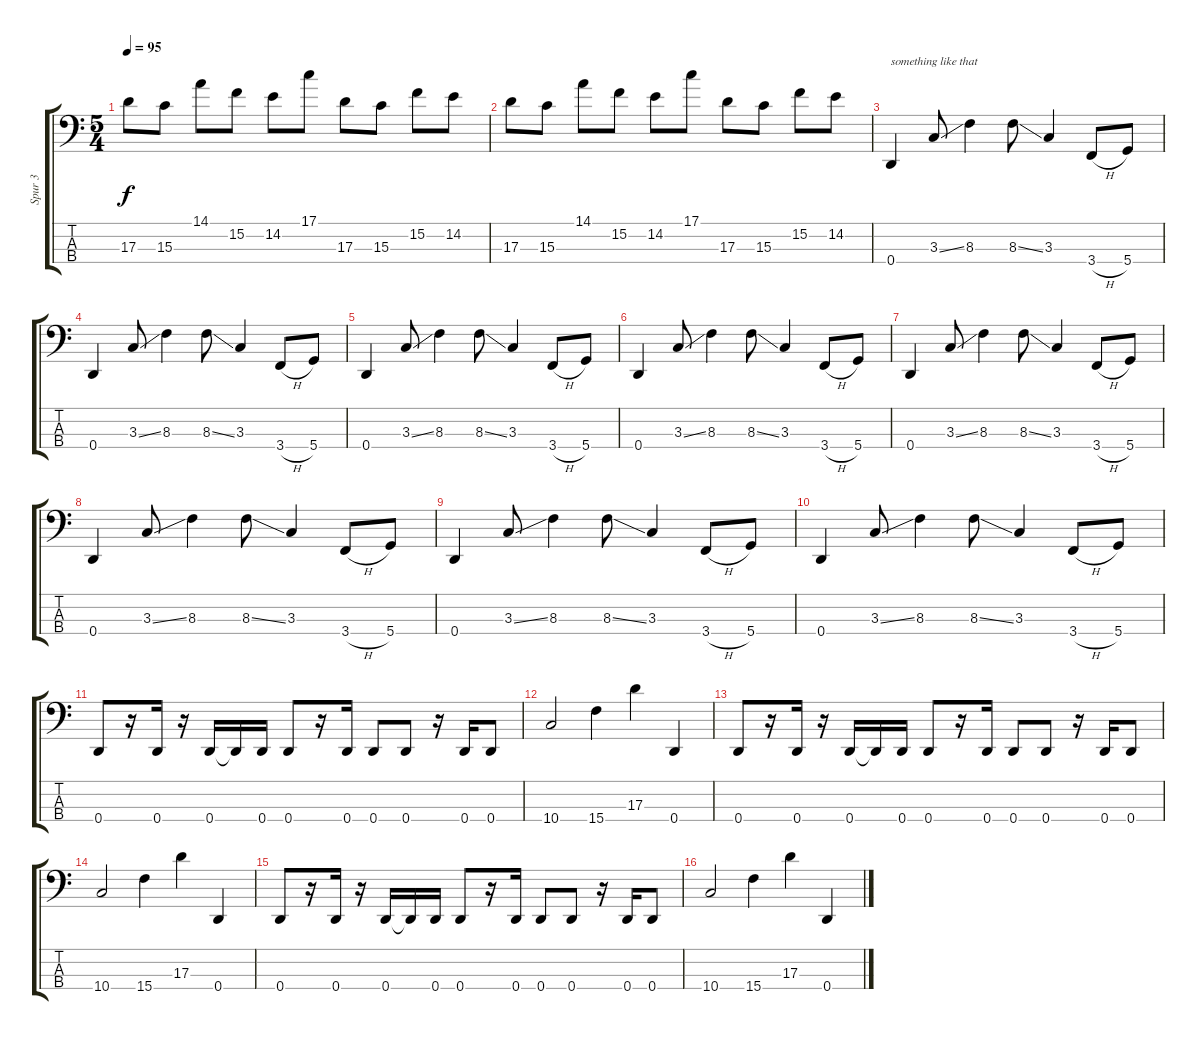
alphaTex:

\track ("Spur 3" "Spur 3") {instrument electricbassfinger}
\staff {score tabs}
\tuning (G2 D2 A1 D1) {hide}
\ts (5 4)
\tempo 95
\clef f4
\ks c
17.3.8{dy f} 15.3.8 14.1.8 15.2.8 14.2.8 17.1.8 17.3.8 15.3.8 15.2.8 14.2.8 |
17.3.8 15.3.8 14.1.8 15.2.8 14.2.8 17.1.8 17.3.8 15.3.8 15.2.8 14.2.8 |
0.4.4{txt "something like that"} 3.3{ss}.8 8.3.4 8.3{ss}.8 3.3.4 3.4{h}.8 5.4.8 |
0.4.4 3.3{ss}.8 8.3.4 8.3{ss}.8 3.3.4 3.4{h}.8 5.4.8 |
0.4.4 3.3{ss}.8 8.3.4 8.3{ss}.8 3.3.4 3.4{h}.8 5.4.8 |
0.4.4 3.3{ss}.8 8.3.4 8.3{ss}.8 3.3.4 3.4{h}.8 5.4.8 |
0.4.4 3.3{ss}.8 8.3.4 8.3{ss}.8 3.3.4 3.4{h}.8 5.4.8 |
0.4.4 3.3{ss}.8 8.3.4 8.3{ss}.8 3.3.4 3.4{h}.8 5.4.8 |
0.4.4 3.3{ss}.8 8.3.4 8.3{ss}.8 3.3.4 3.4{h}.8 5.4.8 |
0.4.4 3.3{ss}.8 8.3.4 8.3{ss}.8 3.3.4 3.4{h}.8 5.4.8 |
0.4.8 r.16 0.4.16 r.16 0.4.16 0.4{t}.16 0.4.16 0.4.8 r.16 0.4.16 0.4.8 0.4.8 r.16 0.4.16 0.4.8 |
10.4.2 15.4.4 17.3.4 0.4.4 |
0.4.8 r.16 0.4.16 r.16 0.4.16 0.4{t}.16 0.4.16 0.4.8 r.16 0.4.16 0.4.8 0.4.8 r.16 0.4.16 0.4.8 |
10.4.2 15.4.4 17.3.4 0.4.4 |
0.4.8 r.16 0.4.16 r.16 0.4.16 0.4{t}.16 0.4.16 0.4.8 r.16 0.4.16 0.4.8 0.4.8 r.16 0.4.16 0.4.8 |
10.4.2 15.4.4 17.3.4 0.4.4
